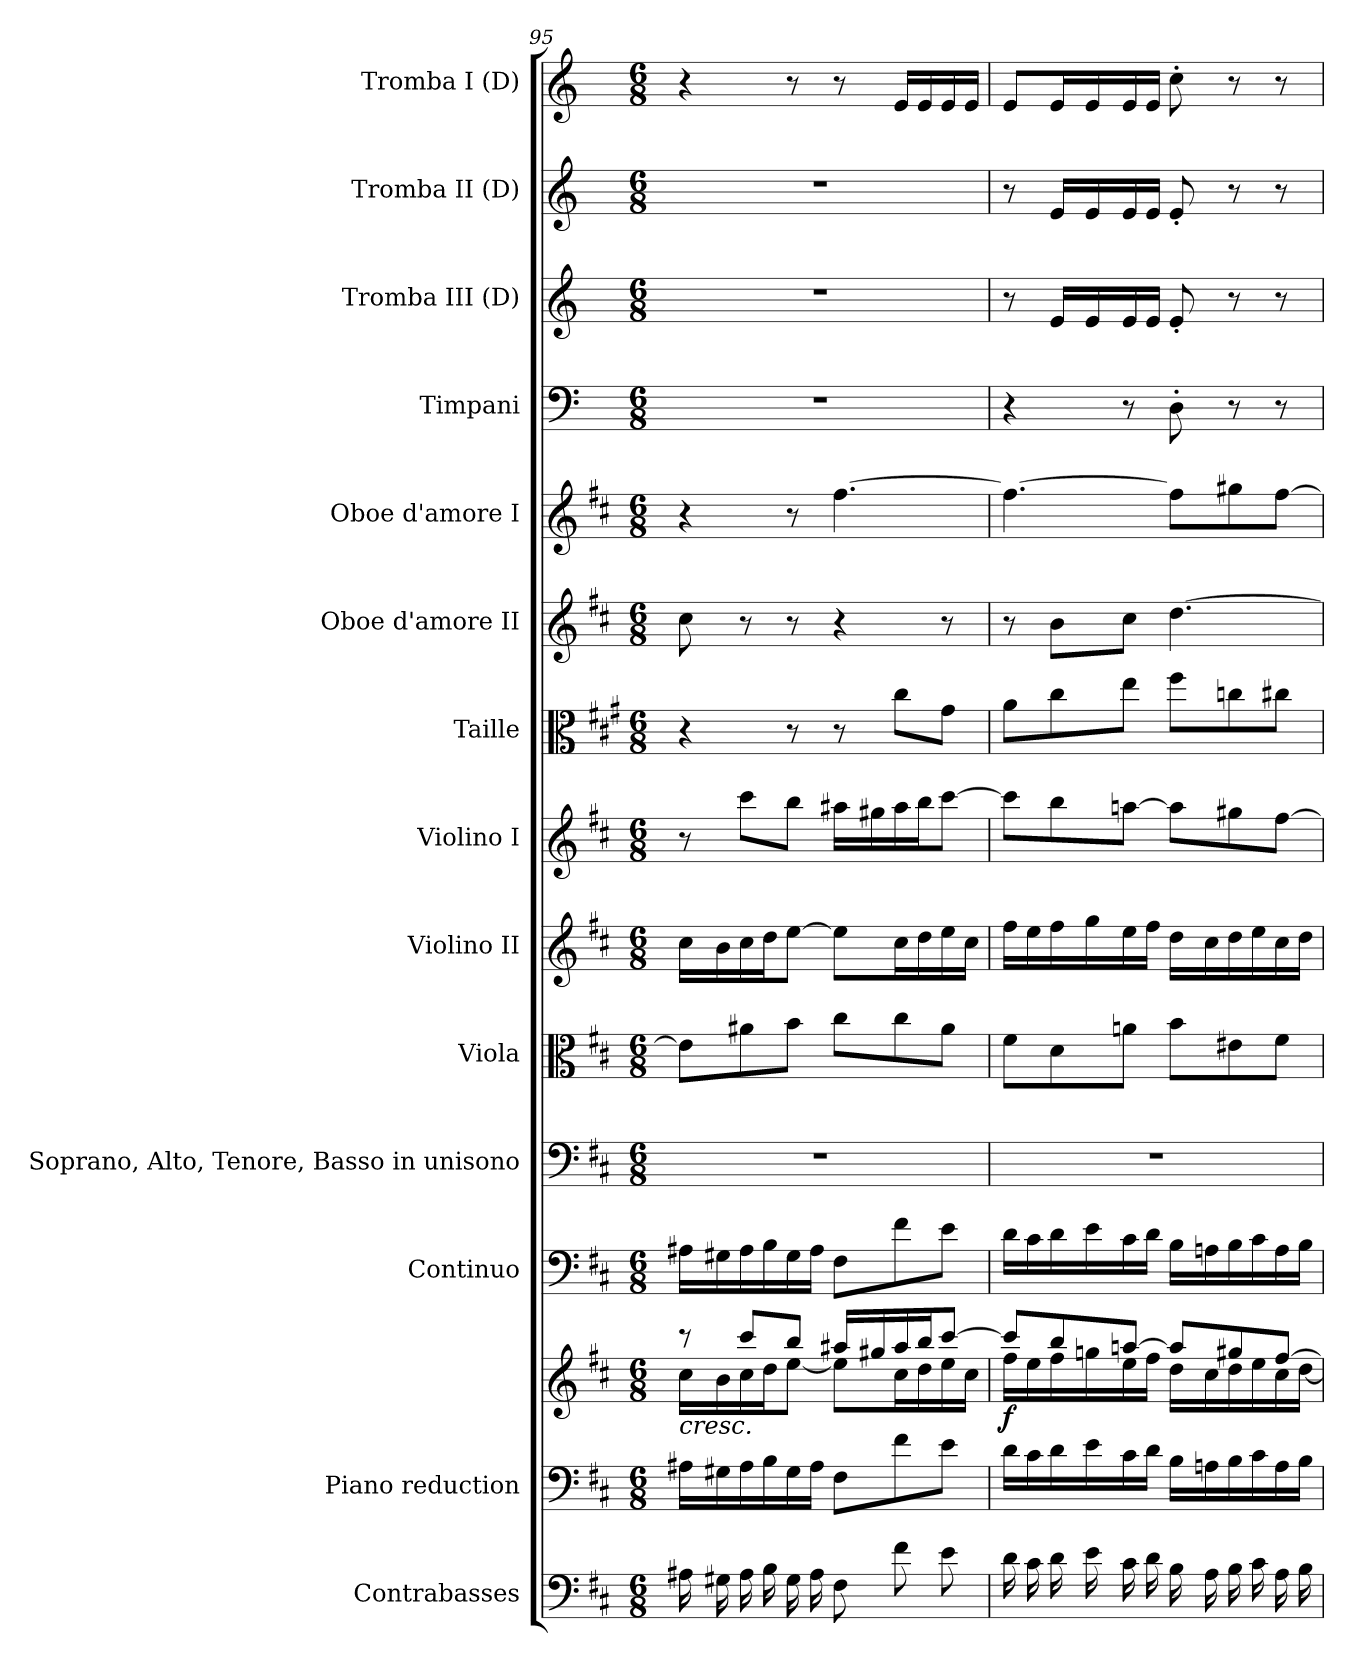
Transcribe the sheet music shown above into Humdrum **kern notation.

**kern	**kern	**kern	**dynam	**kern	**kern	**kern	**kern	**kern	**kern	**kern	**kern	**kern	**kern	**kern	**kern
*part14	*part13	*part13	*part13	*part12	*part11	*part10	*part9	*part8	*part7	*part6	*part5	*part4	*part3	*part2	*part1
*staff15	*staff14	*staff13	*staff13/14	*staff12	*staff11	*staff10	*staff9	*staff8	*staff7	*staff6	*staff5	*staff4	*staff3	*staff2	*staff1
*I"Contrabasses	*I"Piano reduction	*	*	*I"Continuo	*I"Soprano, Alto, Tenore, Basso in unisono	*I"Viola	*I"Violino II	*I"Violino I	*I"Taille	*I"Oboe d'amore II	*I"Oboe d'amore I	*I"Timpani	*I"Tromba III (D)	*I"Tromba II (D)	*I"Tromba I (D)
*I'Cbs.	*I'Pno	*	*	*	*	*	*	*	*	*I'Ob	*I'Ob	*I'Timp	*	*	*
*clefF4	*clefF4	*clefG2	*	*clefF4	*clefF4	*clefC3	*clefG2	*clefG2	*clefC3	*clefG2	*clefG2	*clefF4	*clefG2	*clefG2	*clefG2
*ITrd7c12	*	*	*	*	*	*	*	*	*ITrd4c7	*	*	*	*ITrd-1c-2	*ITrd-1c-2	*ITrd-1c-2
*k[f#c#]	*k[f#c#]	*k[f#c#]	*	*k[f#c#]	*k[f#c#]	*k[f#c#]	*k[f#c#]	*k[f#c#]	*k[f#c#]	*k[f#c#]	*k[f#c#]	*k[]	*k[f#c#]	*k[f#c#]	*k[f#c#]
*M6/8	*M6/8	*M6/8	*	*M6/8	*M6/8	*M6/8	*M6/8	*M6/8	*M6/8	*M6/8	*M6/8	*M6/8	*M6/8	*M6/8	*M6/8
=95	=95	=95	=95	=95	=95	=95	=95	=95	=95	=95	=95	=95	=95	=95	=95
*	*	*^	*	*	*	*	*	*	*	*	*	*	*	*	*
!	!	!LO:TX:b:i:t=cresc.	!	!	!	!	!	!	!	!	!	!	!	!	!	!
16AA#X	16A#X\LL	8r	16cc#\LL	.	16A#X\LL	2.r	8e\L]	16cc#\LL	8r	4r	8cc#\	4r	2.r	2.r	2.r	4r
16GG#X	16G#X\	.	16b\	.	16G#X\	.	.	16b\	.	.	.	.	.	.	.	.
16AA#	16A#\	8ccc#/L	16cc#\	.	16A#\	.	8a#X\	16cc#\	8ccc#\L	.	8r	.	.	.	.	.
16BB	16B\	.	16dd\J	.	16B\	.	.	16dd\J	.	.	.	.	.	.	.	.
16GG#	16G#\	8bb/J	[8ee\J	.	16G#\	.	8b\J	[8ee\J	8bb\J	8r	8r	8r	.	.	.	8r
16AA#	16A#\JJ	.	.	.	16A#\JJ	.	.	.	.	.	.	.	.	.	.	.
8FF#	8F#\L	16aa#X/LL	8ee\L]	.	8F#\L	.	8cc#\L	8ee\L]	16aa#X\LL	8r	4r	[4.ff#\	.	.	.	8r
.	.	16gg#X/	.	.	.	.	.	.	16gg#X\	.	.	.	.	.	.	.
8F#	8f#\	16aa#/	16cc#\L	.	8f#\	.	8cc#\	16cc#\L	16aa#\	8f#\L	.	.	.	.	.	16f#/LL
.	.	16bb/J	16dd\	.	.	.	.	16dd\	16bb\J	.	.	.	.	.	.	16f#/
8E	8e\J	[8ccc#/J	16ee\	.	8e\J	.	8a#\J	16ee\	[8ccc#\J	8c#\J	8r	.	.	.	.	16f#/
.	.	.	16cc#\JJ	.	.	.	.	16cc#\JJ	.	.	.	.	.	.	.	16f#/JJ
=96	=96	=96	=96	=96	=96	=96	=96	=96	=96	=96	=96	=96	=96	=96	=96	=96
!	!	!	!	!LO:DY:b	!	!	!	!	!	!	!	!	!	!	!	!
16D	16d\LL	8ccc#/L]	16ff#\LL	f	16d\LL	2.r	8f#\L	16ff#\LL	8ccc#\L]	8d\L	8r	4.ff#\_	4r	8r	8r	8f#/L
16C#	16c#\	.	16ee\	.	16c#\	.	.	16ee\	.	.	.	.	.	.	.	.
16D	16d\	8bb/	16ff#\	.	16d\	.	8d\	16ff#\	8bb\	8f#\	8b\L	.	.	16f#/LL	16f#/LL	16f#/L
16E	16e\	.	16ggn\	.	16e\	.	.	16gg\	.	.	.	.	.	16f#/	16f#/	16f#/
16C#	16c#\	[8aan/J	16ee\	.	16c#\	.	8an\J	16ee\	[8aan\J	8a\J	8cc#\J	.	8r	16f#/	16f#/	16f#/
16D	16d\JJ	.	16ff#\JJ	.	16d\JJ	.	.	16ff#\JJ	.	.	.	.	.	16f#/JJ	16f#/JJ	16f#/JJ
16BB	16B\LL	8aa/L]	16dd\LL	.	16B\LL	.	8b\L	16dd\LL	8aa\L]	8b\L	[4.dd\	8ff#\L]	8D'\	8f#'/	8f#'/	8dd'\
16AA	16An\	.	16cc#\	.	16An\	.	.	16cc#\	.	.	.	.	.	.	.	.
16BB	16B\	8gg#X/	16dd\	.	16B\	.	8e#X\	16dd\	8gg#X\	8fn\	.	8gg#X\	8r	8r	8r	8r
16C#	16c#\	.	16ee\	.	16c#\	.	.	16ee\	.	.	.	.	.	.	.	.
16AA	16A\	[8ff#/J	16cc#\	.	16A\	.	8f#\J	16cc#\	[8ff#\J	8f#X\J	.	[8ff#\J	8r	8r	8r	8r
16BB	16B\JJ	.	[>16dd\JJ	.	16B\JJ	.	.	16dd\JJ	.	.	.	.	.	.	.	.
*	*	*v	*v	*	*	*	*	*	*	*	*	*	*	*	*	*
=	=	=	=	=	=	=	=	=	=	=	=	=	=	=	=
*-	*-	*-	*-	*-	*-	*-	*-	*-	*-	*-	*-	*-	*-	*-	*-
